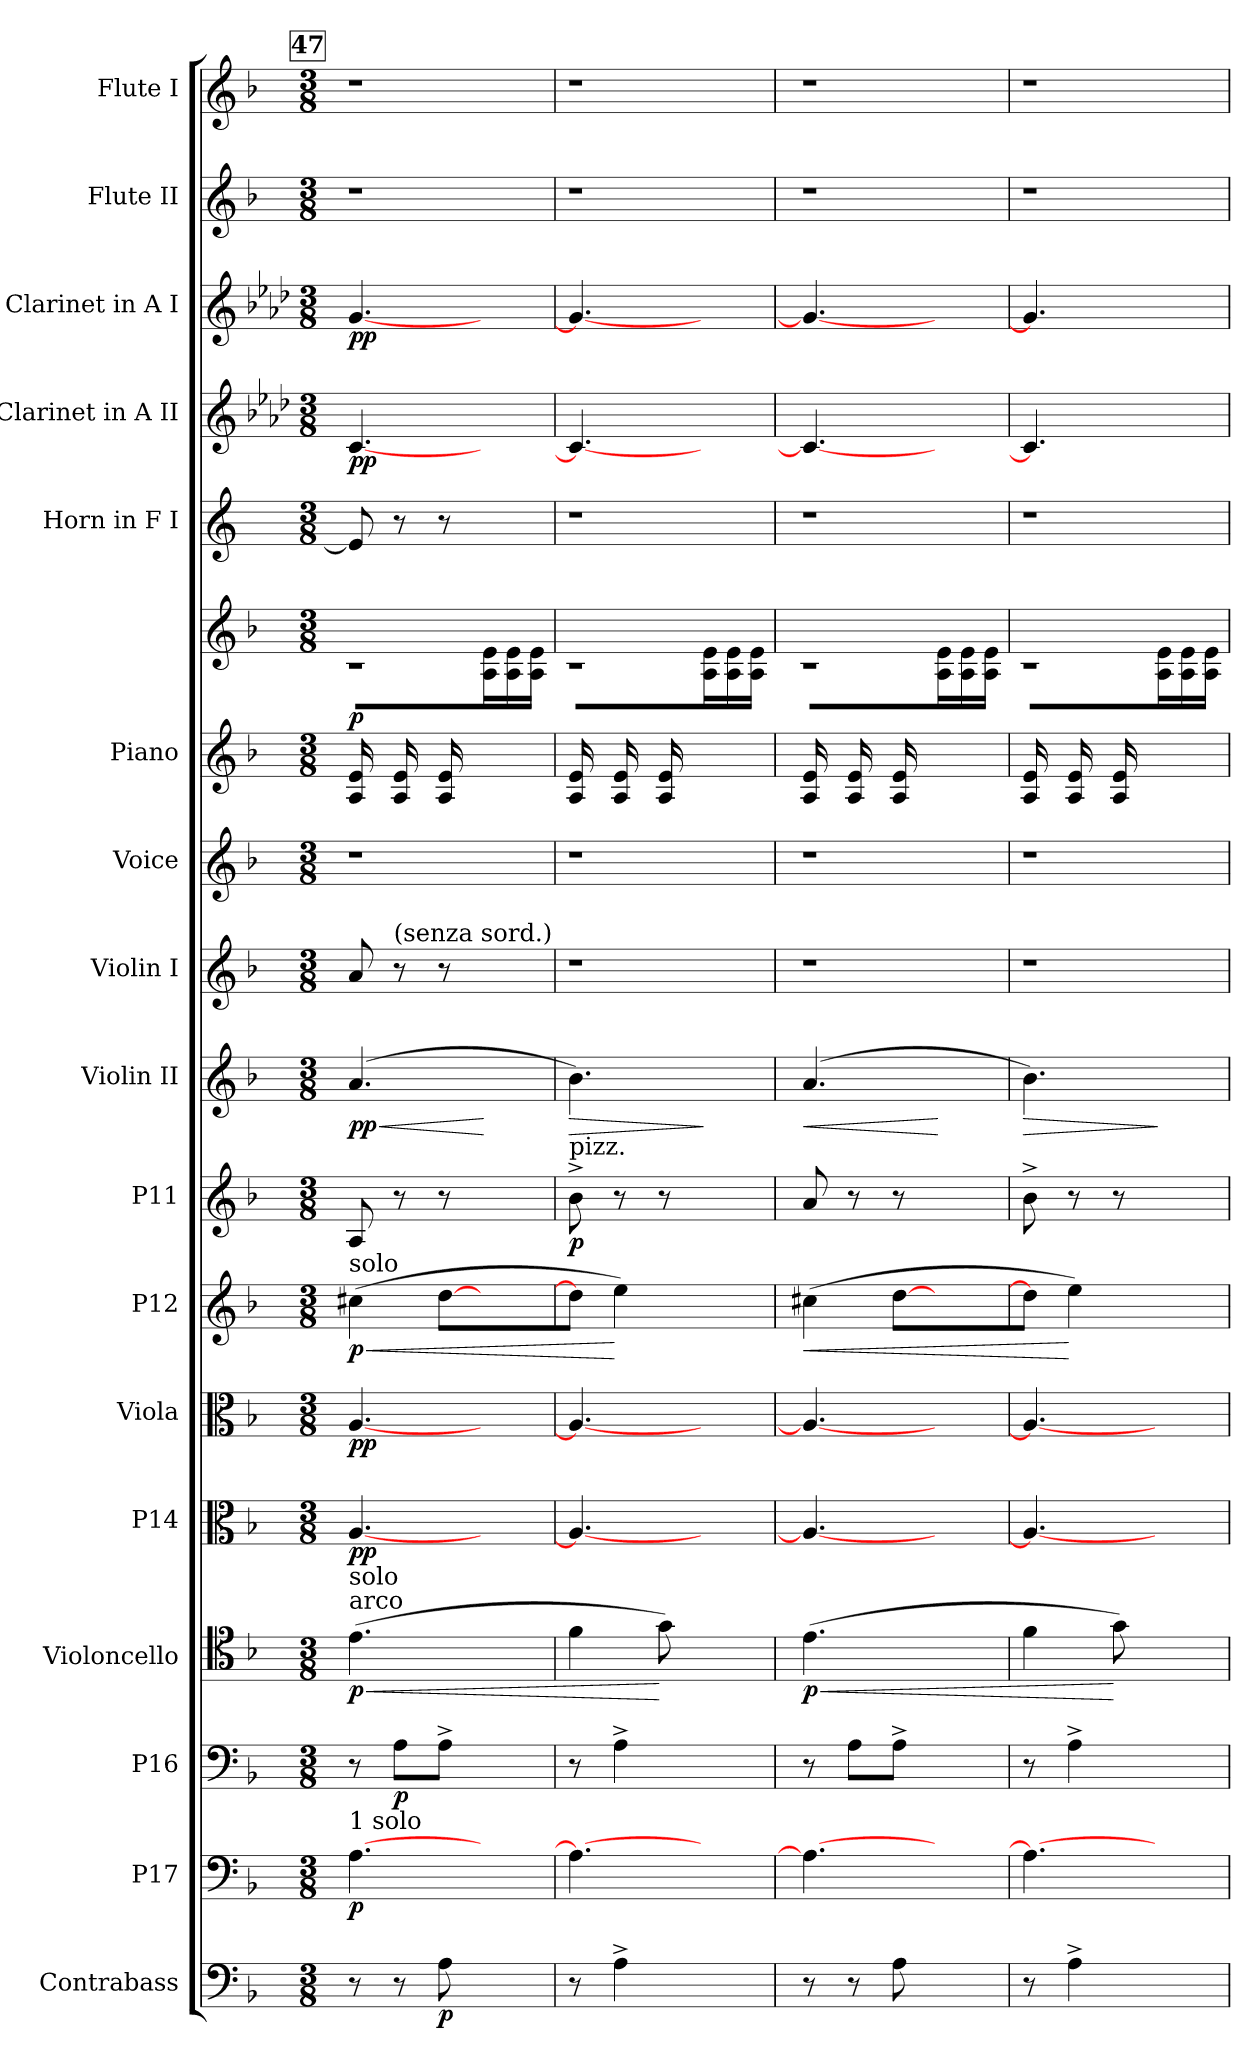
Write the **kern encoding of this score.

**kern	**dynam	**kern	**dynam	**kern	**dynam	**kern	**dynam	**kern	**dynam	**kern	**dynam	**kern	**dynam	**kern	**dynam	**kern	**dynam	**kern	**kern	**kern	**kern	**dynam	**kern	**kern	**dynam	**kern	**dynam	**kern	**kern
*part17	*part17	*part16	*part16	*part15	*part15	*part14	*part14	*part13	*part13	*part12	*part12	*part11	*part11	*part10	*part10	*part9	*part9	*part8	*part7	*part6	*part6	*part6	*part5	*part4	*part4	*part3	*part3	*part2	*part1
*staff18	*staff18	*staff17	*staff17	*staff16	*staff16	*staff15	*staff15	*staff14	*staff14	*staff13	*staff13	*staff12	*staff12	*staff11	*staff11	*staff10	*staff10	*staff9	*staff8	*staff7	*staff6	*staff6/7	*staff5	*staff4	*staff4	*staff3	*staff3	*staff2	*staff1
*I"Contrabass	*	*I"P17	*	*I"P16	*	*I"Violoncello	*	*I"P14	*	*I"Viola	*	*I"P12	*	*I"P11	*	*I"Violin II	*	*I"Violin I	*I"Voice	*I"Piano	*	*	*I"Horn in F I	*I"Clarinet in A II	*	*I"Clarinet in A I	*	*I"Flute II	*I"Flute I
*I'Cb.	*	*	*	*	*	*I'Vc.	*	*	*	*	*	*	*	*	*	*I'Vln. II	*	*I'Vln. I	*I'V.	*I'Pno.	*	*	*I'Hn. 1	*	*	*	*	*I'Fl. 2	*I'Fl. 1
*clefF4	*	*clefF4	*	*clefF4	*	*clefC4	*	*clefC3	*	*clefC3	*	*clefG2	*	*clefG2	*	*clefG2	*	*clefG2	*clefG2	*clefG2	*clefG2	*	*clefG2	*clefG2	*	*clefG2	*	*clefG2	*clefG2
*ITrd7c12	*	*ITrd7c12	*	*	*	*	*	*	*	*	*	*	*	*	*	*	*	*	*	*	*	*	*ITrd4c7	*ITrd2c3	*	*ITrd2c3	*	*	*
*k[b-]	*	*k[b-]	*	*k[b-]	*	*k[b-]	*	*k[b-]	*	*k[b-]	*	*k[b-]	*	*k[b-]	*	*k[b-]	*	*k[b-]	*k[b-]	*k[b-]	*k[b-]	*	*k[b-]	*k[b-]	*	*k[b-]	*	*k[b-]	*k[b-]
*F:	*	*F:	*	*F:	*	*F:	*	*F:	*	*F:	*	*F:	*	*F:	*	*F:	*	*F:	*F:	*F:	*F:	*	*F:	*F:	*	*F:	*	*F:	*F:
*M3/8	*	*M3/8	*	*M3/8	*	*M3/8	*	*M3/8	*	*M3/8	*	*M3/8	*	*M3/8	*	*M3/8	*	*M3/8	*M3/8	*M3/8	*M3/8	*	*M3/8	*M3/8	*	*M3/8	*	*M3/8	*M3/8
!!LO:REH:place=s1:B:color=#000000:enc=box:fs=14.284:t=47
=120	=120	=120	=120	=120	=120	=120	=120	=120	=120	=120	=120	=120	=120	=120	=120	=120	=120	=120	=120	=120	=120	=120	=120	=120	=120	=120	=120	=120	=120
!	!	!	!	!	!	!	!	!	!	!	!	!LO:TX:a:t=solo	!	!	!	!	!	!	!	!	!	!	!	!	!	!	!	!	!
!	!	!	!	!	!	!LO:TX:a:t=arco	!	!	!	!	!	!	!	!	!	!	!	!	!	!	!	!	!	!	!	!	!	!	!
!	!	!	!	!	!	!LO:TX:t=solo	!	!	!	!	!	!	!	!	!	!	!	!	!	!	!	!	!	!	!	!	!	!	!
!	!	!LO:TX:a:t=1 solo	!	!	!	!	!	!	!	!	!	!	!	!	!	!	!	!	!	!	!	!	!	!	!	!	!	!	!
!	!	!	!	!	!	!	!LO:HP:b	!	!	!	!	!	!LO:HP:b	!	!	!	!LO:HP:b	!	!LO:N:vis=1	!	!LO:N:vis=1	!	!	!	!	!	!	!LO:N:vis=1	!LO:N:vis=1
8r	.	[>4.AAi\	p	8r	.	(4.ei\	< p	[<4.Ai/	pp	[<4.Ai/	pp	(4cc#Xi\	< p	8Ai/	.	(4.ai/	< pp	8ai/	4.r	16Ai/ 16eiLL	4.r	p	8Ai/]	[<4.Ai/	pp	[<4.ei/	pp	4.r	4.r
.	.	.	.	.	.	.	.	.	.	.	.	.	.	.	.	.	.	.	.	16ryy	.	.	.	.	.	.	.	.	.
!	!	!	!	!	!	!	!	!	!	!	!	!	!	!	!	!	!	!LO:TX:a:t=(senza sord.)	!	!	!	!	!	!	!	!	!	!	!
8r	.	.	.	8Ai\L	p	.	.	.	.	.	.	.	.	8r	.	.	.	8r	.	16Ai/ 16ei	.	.	8r	.	.	.	.	.	.
.	.	.	.	.	.	.	.	.	.	.	.	.	.	.	.	.	.	.	.	16ryy	.	.	.	.	.	.	.	.	.
8AAi\	p	.	.	8A^i\J	.	.	.	.	.	.	.	[>8ddi\L	.	8r	.	.	.	8r	.	16Ai/ 16ei	.	.	8r	.	.	.	.	.	.
.	.	.	.	.	.	.	.	.	.	.	.	.	.	.	.	.	.	.	.	4ryy	.	.	.	.	.	.	.	.	.
8.ryy	.	8.ryy	.	8.ryy	.	8.ryy	.	8.ryy	.	8.ryy	.	8.ryy	.	8.ryy	.	8.ryy	[	8.ryy	8.ryy	.	16Ai\ 16ei	.	8.ryy	8.ryy	.	8.ryy	.	8.ryy	8.ryy
.	.	.	.	.	.	.	.	.	.	.	.	.	.	.	.	.	.	.	.	.	16Ai\ 16ei	.	.	.	.	.	.	.	.
.	.	.	.	.	.	.	.	.	.	.	.	.	.	.	.	.	.	.	.	.	16Ai\ 16eiJJ	.	.	.	.	.	.	.	.
=121	=121	=121	=121	=121	=121	=121	=121	=121	=121	=121	=121	=121	=121	=121	=121	=121	=121	=121	=121	=121	=121	=121	=121	=121	=121	=121	=121	=121	=121
!	!	!	!	!	!	!	!	!	!	!	!	!	!	!LO:TX:a:t=pizz.	!	!	!	!	!	!	!	!	!	!	!	!	!	!	!
!	!	!	!	!	!	!	!	!	!	!	!	!	!	!	!	!	!LO:HP:b	!LO:N:vis=1	!LO:N:vis=1	!	!LO:N:vis=1	!	!LO:N:vis=1	!	!	!	!	!LO:N:vis=1	!LO:N:vis=1
8r	.	4.AAi\_>	.	8r	.	4fi\	.	4.Ai/_<	.	4.Ai/_<	.	8ddi\J]	.	8b-^i\	p	4.b-i\)	>	4.r	4.r	16Ai/ 16eiLL	4.r	.	4.r	4.Ai/_<	.	4.ei/_<	.	4.r	4.r
.	.	.	.	.	.	.	.	.	.	.	.	.	.	.	.	.	.	.	.	16ryy	.	.	.	.	.	.	.	.	.
4AA^i\	.	.	.	4A^i\	.	.	.	.	.	.	.	4eei\)	[	8r	.	.	.	.	.	16Ai/ 16ei	.	.	.	.	.	.	.	.	.
.	.	.	.	.	.	.	.	.	.	.	.	.	.	.	.	.	.	.	.	16ryy	.	.	.	.	.	.	.	.	.
.	.	.	.	.	.	8gi\)	[	.	.	.	.	.	.	8r	.	.	.	.	.	16Ai/ 16ei	.	.	.	.	.	.	.	.	.
.	.	.	.	.	.	.	.	.	.	.	.	.	.	.	.	.	.	.	.	4ryy	.	.	.	.	.	.	.	.	.
8.ryy	.	8.ryy	.	8.ryy	.	8.ryy	.	8.ryy	.	8.ryy	.	8.ryy	.	8.ryy	.	8.ryy	]	8.ryy	8.ryy	.	16Ai\ 16ei	.	8.ryy	8.ryy	.	8.ryy	.	8.ryy	8.ryy
.	.	.	.	.	.	.	.	.	.	.	.	.	.	.	.	.	.	.	.	.	16Ai\ 16ei	.	.	.	.	.	.	.	.
.	.	.	.	.	.	.	.	.	.	.	.	.	.	.	.	.	.	.	.	.	16Ai\ 16eiJJ	.	.	.	.	.	.	.	.
=122	=122	=122	=122	=122	=122	=122	=122	=122	=122	=122	=122	=122	=122	=122	=122	=122	=122	=122	=122	=122	=122	=122	=122	=122	=122	=122	=122	=122	=122
!	!	!	!	!	!	!	!LO:HP:b	!	!	!	!	!	!LO:HP:b	!	!	!	!LO:HP:b	!LO:N:vis=1	!LO:N:vis=1	!	!LO:N:vis=1	!	!LO:N:vis=1	!	!	!	!	!LO:N:vis=1	!LO:N:vis=1
8r	.	4.AAi\_>	.	8r	.	(4.ei\	< p	4.Ai/_<	.	4.Ai/_<	.	(4cc#Xi\	<	8ai/	.	(4.ai/	<	4.r	4.r	16Ai/ 16eiLL	4.r	.	4.r	4.Ai/_<	.	4.ei/_<	.	4.r	4.r
.	.	.	.	.	.	.	.	.	.	.	.	.	.	.	.	.	.	.	.	16ryy	.	.	.	.	.	.	.	.	.
8r	.	.	.	8Ai\L	.	.	.	.	.	.	.	.	.	8r	.	.	.	.	.	16Ai/ 16ei	.	.	.	.	.	.	.	.	.
.	.	.	.	.	.	.	.	.	.	.	.	.	.	.	.	.	.	.	.	16ryy	.	.	.	.	.	.	.	.	.
8AAi\	.	.	.	8A^i\J	.	.	.	.	.	.	.	[>8ddi\L	.	8r	.	.	.	.	.	16Ai/ 16ei	.	.	.	.	.	.	.	.	.
.	.	.	.	.	.	.	.	.	.	.	.	.	.	.	.	.	.	.	.	4ryy	.	.	.	.	.	.	.	.	.
8.ryy	.	8.ryy	.	8.ryy	.	8.ryy	.	8.ryy	.	8.ryy	.	8.ryy	.	8.ryy	.	8.ryy	[	8.ryy	8.ryy	.	16Ai\ 16ei	.	8.ryy	8.ryy	.	8.ryy	.	8.ryy	8.ryy
.	.	.	.	.	.	.	.	.	.	.	.	.	.	.	.	.	.	.	.	.	16Ai\ 16ei	.	.	.	.	.	.	.	.
.	.	.	.	.	.	.	.	.	.	.	.	.	.	.	.	.	.	.	.	.	16Ai\ 16eiJJ	.	.	.	.	.	.	.	.
=123	=123	=123	=123	=123	=123	=123	=123	=123	=123	=123	=123	=123	=123	=123	=123	=123	=123	=123	=123	=123	=123	=123	=123	=123	=123	=123	=123	=123	=123
!	!	!	!	!	!	!	!	!	!	!	!	!	!	!	!	!	!LO:HP:b	!LO:N:vis=1	!LO:N:vis=1	!	!LO:N:vis=1	!	!LO:N:vis=1	!	!	!	!	!LO:N:vis=1	!LO:N:vis=1
8r	.	4.AAi\_>	.	8r	.	4fi\	.	4.Ai/_<	.	4.Ai/_<	.	8ddi\J]	.	8b-^i\	.	4.b-i\)	>	4.r	4.r	16Ai/ 16eiLL	4.r	.	4.r	4.Ai/]	.	4.ei/]	.	4.r	4.r
.	.	.	.	.	.	.	.	.	.	.	.	.	.	.	.	.	.	.	.	16ryy	.	.	.	.	.	.	.	.	.
4AA^i\	.	.	.	4A^i\	.	.	.	.	.	.	.	4eei\)	[	8r	.	.	.	.	.	16Ai/ 16ei	.	.	.	.	.	.	.	.	.
.	.	.	.	.	.	.	.	.	.	.	.	.	.	.	.	.	.	.	.	16ryy	.	.	.	.	.	.	.	.	.
.	.	.	.	.	.	8gi\)	[	.	.	.	.	.	.	8r	.	.	.	.	.	16Ai/ 16ei	.	.	.	.	.	.	.	.	.
.	.	.	.	.	.	.	.	.	.	.	.	.	.	.	.	.	.	.	.	4ryy	.	.	.	.	.	.	.	.	.
8.ryy	.	8.ryy	.	8.ryy	.	8.ryy	.	8.ryy	.	8.ryy	.	8.ryy	.	8.ryy	.	8.ryy	]	8.ryy	8.ryy	.	16Ai\ 16ei	.	8.ryy	8.ryy	.	8.ryy	.	8.ryy	8.ryy
.	.	.	.	.	.	.	.	.	.	.	.	.	.	.	.	.	.	.	.	.	16Ai\ 16ei	.	.	.	.	.	.	.	.
.	.	.	.	.	.	.	.	.	.	.	.	.	.	.	.	.	.	.	.	.	16Ai\ 16eiJJ	.	.	.	.	.	.	.	.
=	=	=	=	=	=	=	=	=	=	=	=	=	=	=	=	=	=	=	=	=	=	=	=	=	=	=	=	=	=
*-	*-	*-	*-	*-	*-	*-	*-	*-	*-	*-	*-	*-	*-	*-	*-	*-	*-	*-	*-	*-	*-	*-	*-	*-	*-	*-	*-	*-	*-
